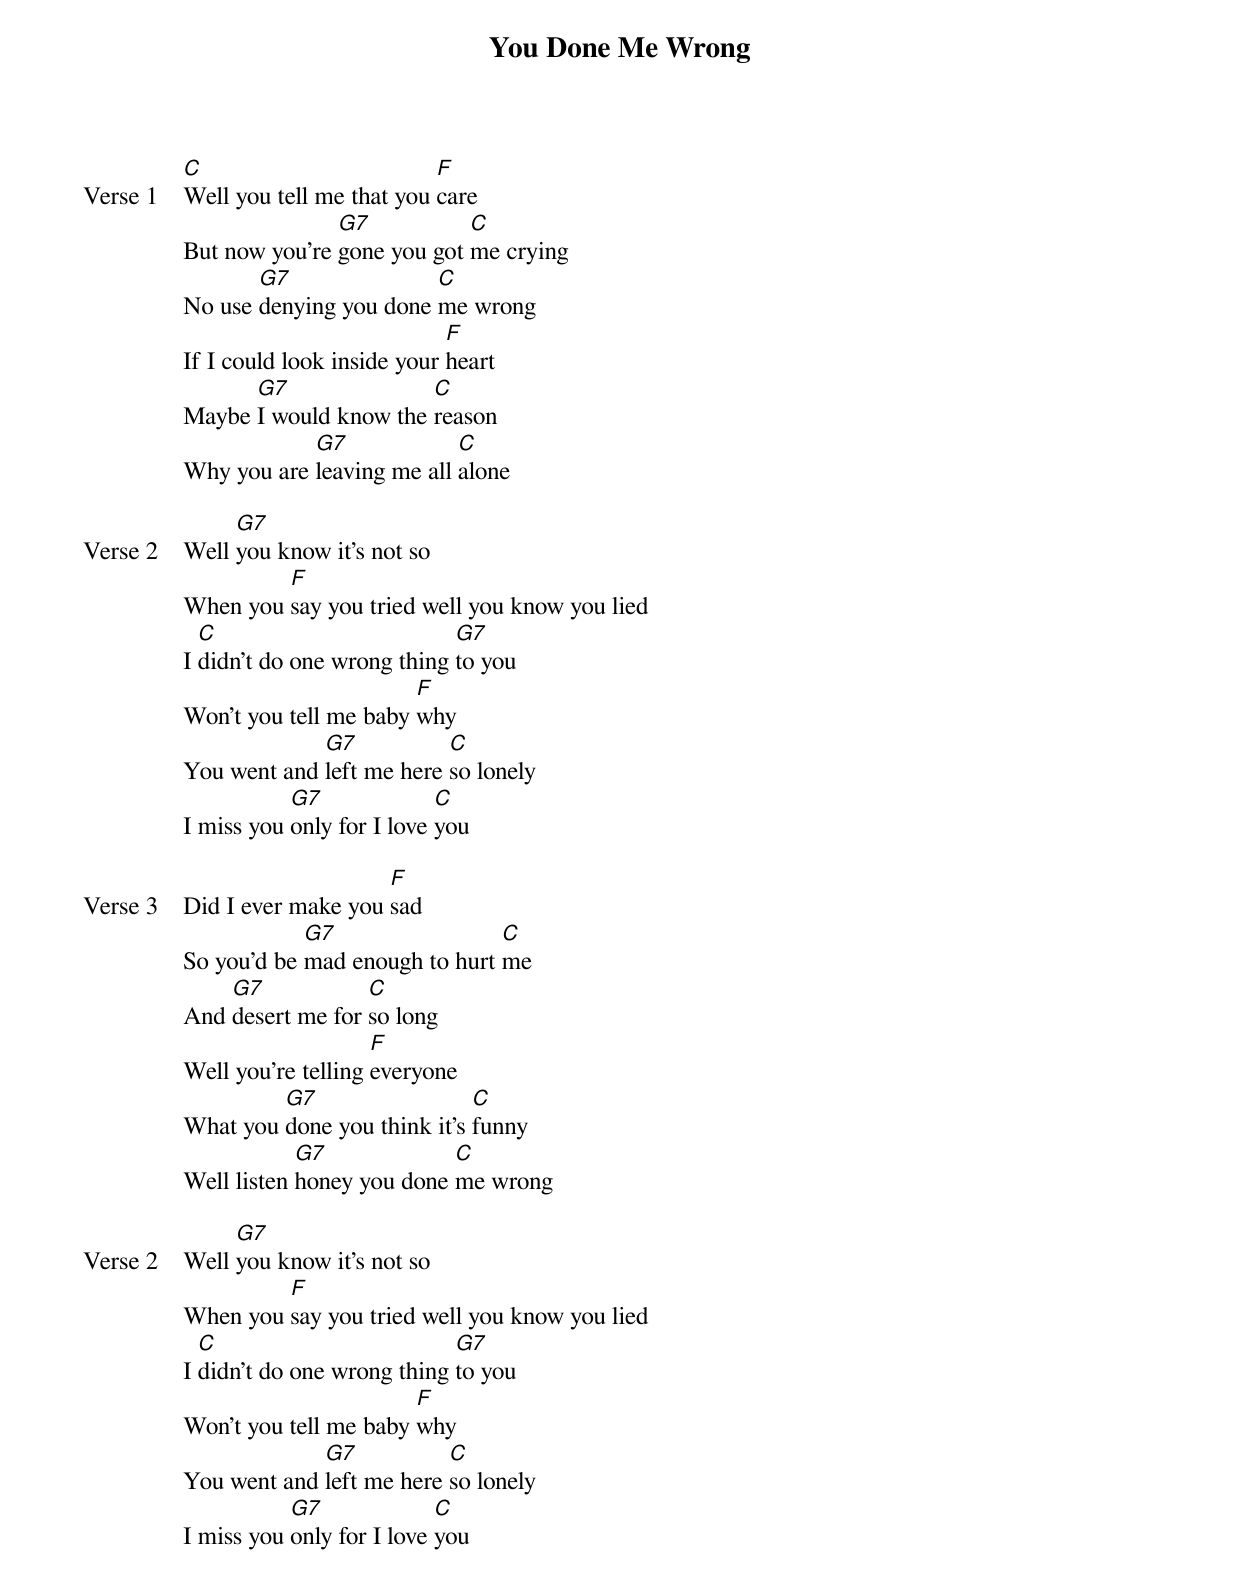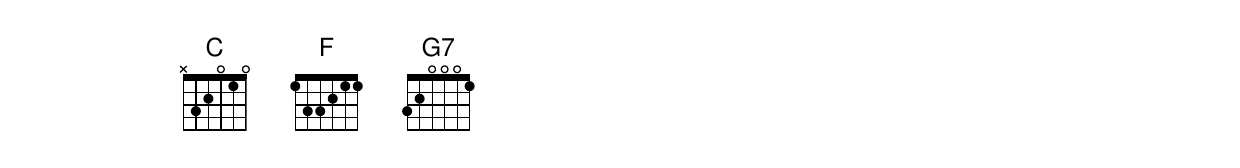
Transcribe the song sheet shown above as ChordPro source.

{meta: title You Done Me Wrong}
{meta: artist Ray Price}
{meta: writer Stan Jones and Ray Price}

{start_of_verse: Verse 1}
[C]Well you tell me that you [F]care
But now you're [G7]gone you got [C]me crying
No use [G7]denying you done [C]me wrong
If I could look inside your [F]heart
Maybe [G7]I would know the [C]reason
Why you are [G7]leaving me all [C]alone
{end_of_verse}

{start_of_verse: Verse 2}
Well [G7]you know it's not so
When you [F]say you tried well you know you lied
I [C]didn't do one wrong thing [G7]to you
Won't you tell me baby [F]why
You went and [G7]left me here [C]so lonely
I miss you [G7]only for I love [C]you
{end_of_verse}

{start_of_verse: Verse 3}
Did I ever make you [F]sad
So you'd be [G7]mad enough to hurt [C]me
And [G7]desert me for [C]so long
Well you're telling [F]everyone
What you [G7]done you think it's [C]funny
Well listen [G7]honey you done [C]me wrong
{end_of_verse}

{start_of_verse: Verse 2}
Well [G7]you know it's not so
When you [F]say you tried well you know you lied
I [C]didn't do one wrong thing [G7]to you
Won't you tell me baby [F]why
You went and [G7]left me here [C]so lonely
I miss you [G7]only for I love [C]you
{end_of_verse}
